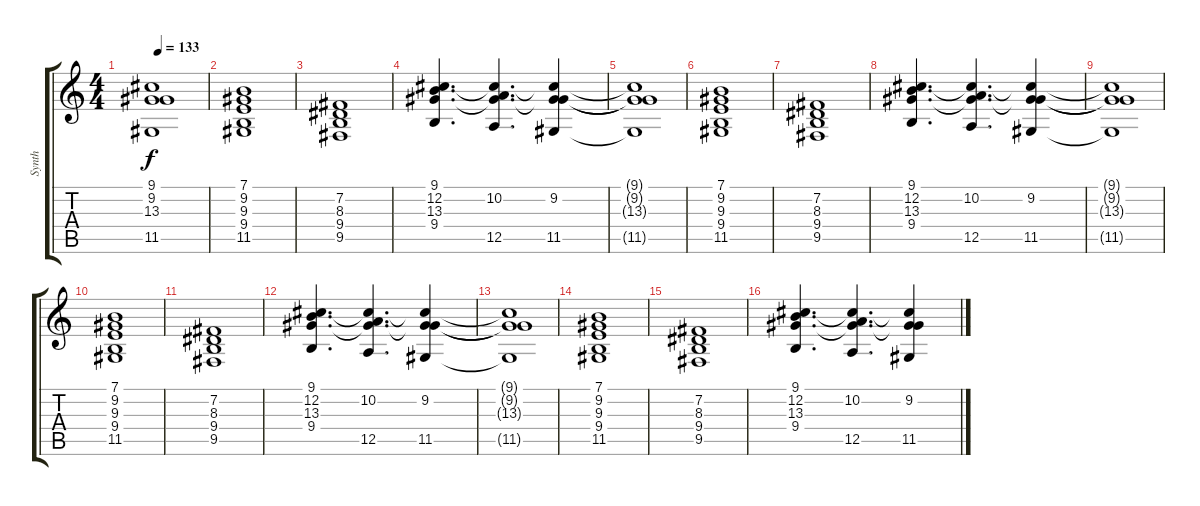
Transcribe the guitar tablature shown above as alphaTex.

\track ("Synth" "Synth") {instrument lead1square}
\staff {score tabs}
\tuning (E4 B3 G3 D3 A2 E2) {hide}
\ts (4 4)
\tempo 133
\clef g2
\ks c
(9.1{t} 9.2{t} 13.3{t} 11.5{t}).1{dy f} |
(7.1 9.2 9.3 9.4 11.5).1 |
(7.2 8.3 9.4 9.5).1 |
(9.1 12.2 13.3 9.4).4{d} (9.1{t} 10.2 13.3{t} 12.5).4{d} (9.1{t} 9.2 13.3{t} 11.5).4 |
(9.1{t} 9.2{t} 13.3{t} 11.5{t}).1 |
(7.1 9.2 9.3 9.4 11.5).1 |
(7.2 8.3 9.4 9.5).1 |
(9.1 12.2 13.3 9.4).4{d} (9.1{t} 10.2 13.3{t} 12.5).4{d} (9.1{t} 9.2 13.3{t} 11.5).4 |
(9.1{t} 9.2{t} 13.3{t} 11.5{t}).1 |
(7.1 9.2 9.3 9.4 11.5).1 |
(7.2 8.3 9.4 9.5).1 |
(9.1 12.2 13.3 9.4).4{d} (9.1{t} 10.2 13.3{t} 12.5).4{d} (9.1{t} 9.2 13.3{t} 11.5).4 |
(9.1{t} 9.2{t} 13.3{t} 11.5{t}).1 |
(7.1 9.2 9.3 9.4 11.5).1 |
(7.2 8.3 9.4 9.5).1 |
(9.1 12.2 13.3 9.4).4{d} (9.1{t} 10.2 13.3{t} 12.5).4{d} (9.1{t} 9.2 13.3{t} 11.5).4
